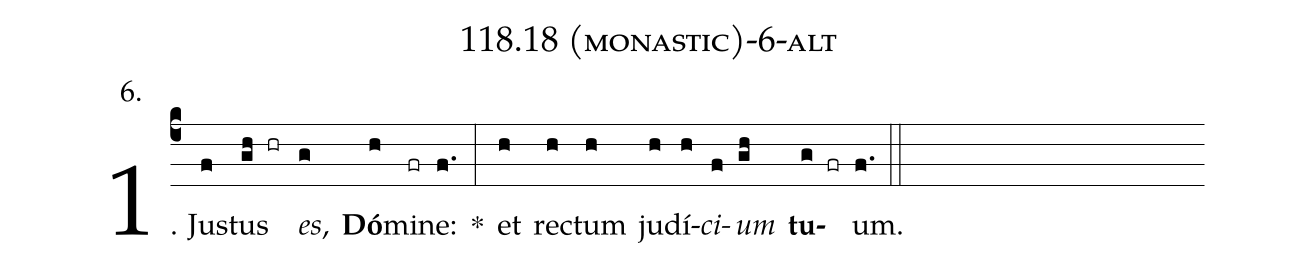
name: 118.18 (monastic)-6-alt;
annotation: 6.;
%%
(c4)1. Jus(f)tus(gh hr) <i>es</i>,(g) <b>Dó</b>(h)mi(fr)ne:(f.) *(:) et(h) rec(h)tum(h) ju(h)dí(h)<i>ci</i>(f)<i>um</i>(gh) <b>tu</b>(g fr)um.(f.) (::)
